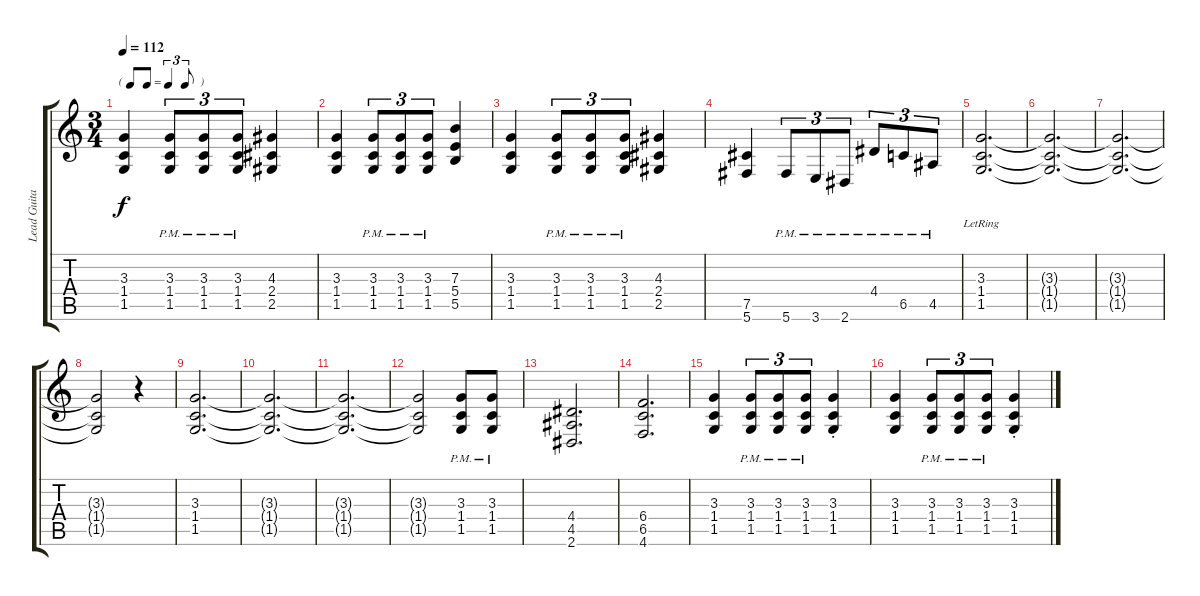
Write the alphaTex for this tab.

\track ("Lead Guitar" "Lead Guita") {instrument overdrivenguitar}
\staff {score tabs}
\tuning (Db4 Ab3 E3 B2 Gb2 Db2) {hide}
\ts (3 4)
\tf triplet8th
\tempo 112
\clef g2
\ks c
(3.3 1.4 1.5).4{dy f} (3.3{pm} 1.4{pm} 1.5).8{tu (3 2)} (3.3{pm} 1.4{pm} 1.5).8{tu (3 2)} (3.3{pm} 1.4{pm} 1.5).8{tu (3 2)} (4.3 2.4 2.5).4 |
(3.3 1.4 1.5).4 (3.3{pm} 1.4{pm} 1.5).8{tu (3 2)} (3.3{pm} 1.4{pm} 1.5).8{tu (3 2)} (3.3{pm} 1.4{pm} 1.5).8{tu (3 2)} (7.3 5.4 5.5).4 |
(3.3 1.4 1.5).4 (3.3{pm} 1.4{pm} 1.5{pm}).8{tu (3 2)} (3.3{pm} 1.4{pm} 1.5{pm}).8{tu (3 2)} (3.3{pm} 1.4{pm} 1.5{pm}).8{tu (3 2)} (4.3 2.4 2.5).4 |
(7.5 5.6).4 5.6{pm}.8{tu (3 2)} 3.6{pm}.8{tu (3 2)} 2.6{pm}.8{tu (3 2)} 4.4{pm}.8{tu (3 2)} 6.5{pm}.8{tu (3 2)} 4.5{pm}.8{tu (3 2)} |
(3.3{lr} 1.4{lr} 1.5{lr}).2{d} |
(3.3{t} 1.4{t} 1.5{t}).2{d} |
(3.3{t} 1.4{t} 1.5{t}).2{d} |
(3.3{t} 1.4{t} 1.5{t}).2 r.4 |
(3.3 1.4 1.5).2{d} |
(3.3{t} 1.4{t} 1.5{t}).2{d} |
(3.3{t} 1.4{t} 1.5{t}).2{d} |
(3.3{t} 1.4{t} 1.5{t}).2 (3.3{pm} 1.4{pm} 1.5{pm}).8 (3.3{pm} 1.4{pm} 1.5{pm}).8 |
(4.4 4.5 2.6).2{d} |
(6.4 6.5 4.6).2{d} |
(3.3 1.4 1.5).4 (3.3{pm} 1.4{pm} 1.5{pm}).8{tu (3 2)} (3.3{pm} 1.4{pm} 1.5{pm}).8{tu (3 2)} (3.3{pm} 1.4{pm} 1.5{pm}).8{tu (3 2)} (3.3{st} 1.4{st} 1.5{st}).4 |
(3.3 1.4 1.5).4 (3.3{pm} 1.4{pm} 1.5{pm}).8{tu (3 2)} (3.3{pm} 1.4{pm} 1.5{pm}).8{tu (3 2)} (3.3{pm} 1.4{pm} 1.5{pm}).8{tu (3 2)} (3.3{st} 1.4{st} 1.5{st}).4
